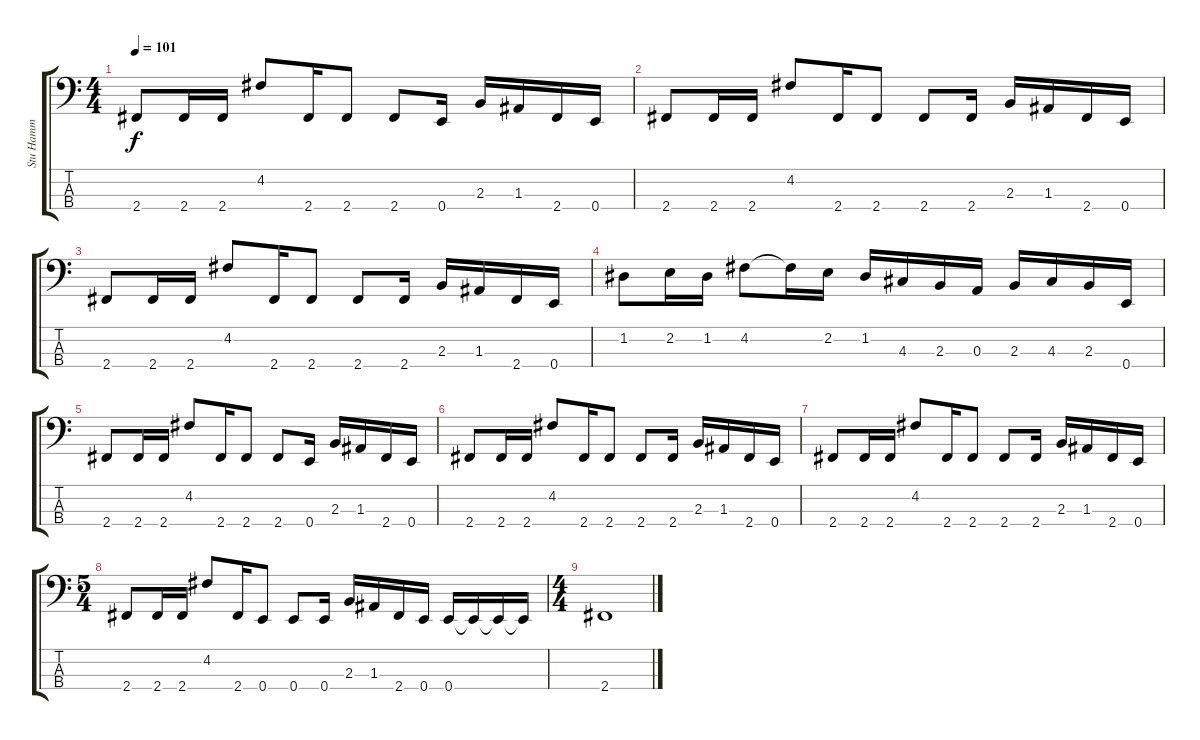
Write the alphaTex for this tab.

\track ("Stu Hamm" "Stu Hamm") {instrument slapbass2}
\staff {score tabs}
\tuning (G2 D2 A1 E1) {hide}
\ts (4 4)
\tempo 101
\clef f4
\ks c
2.4.8{dy f} 2.4.16 2.4.16 4.2.8 2.4.16 2.4.8 2.4.8 0.4.16 2.3.16 1.3.16 2.4.16 0.4.16 |
2.4.8 2.4.16 2.4.16 4.2.8 2.4.16 2.4.8 2.4.8 2.4.16 2.3.16 1.3.16 2.4.16 0.4.16 |
2.4.8 2.4.16 2.4.16 4.2.8 2.4.16 2.4.8 2.4.8 2.4.16 2.3.16 1.3.16 2.4.16 0.4.16 |
1.2.8 2.2.16 1.2.16 4.2.8 4.2{t}.16 2.2.16 1.2.16 4.3.16 2.3.16 0.3.16 2.3.16 4.3.16 2.3.16 0.4.16 |
2.4.8 2.4.16 2.4.16 4.2.8 2.4.16 2.4.8 2.4.8 0.4.16 2.3.16 1.3.16 2.4.16 0.4.16 |
2.4.8 2.4.16 2.4.16 4.2.8 2.4.16 2.4.8 2.4.8 2.4.16 2.3.16 1.3.16 2.4.16 0.4.16 |
2.4.8 2.4.16 2.4.16 4.2.8 2.4.16 2.4.8 2.4.8 2.4.16 2.3.16 1.3.16 2.4.16 0.4.16 |
\ts (5 4)
2.4.8 2.4.16 2.4.16 4.2.8 2.4.16 0.4.8 0.4.8 0.4.16 2.3.16 1.3.16 2.4.16 0.4.16 0.4.16 0.4{t}.16 0.4{t}.16 0.4{t}.16 |
\ts (4 4)
2.4.1
